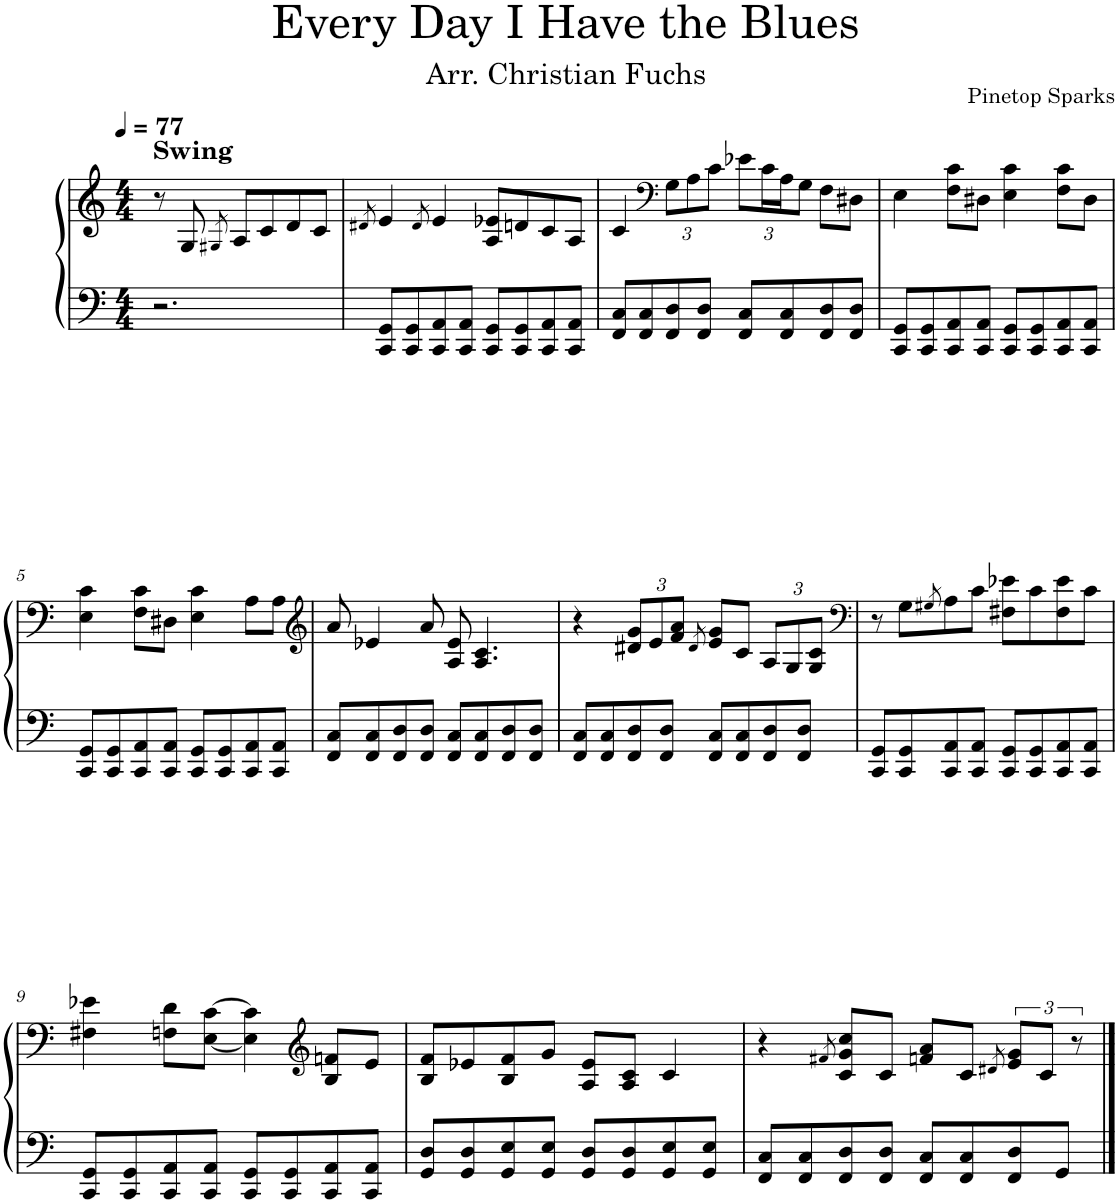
**kern	**kern
*part1	*part1
*staff2	*staff1
*I"Piano	*
*I'Pno.	*
*clefF4	*clefG2
*k[]	*k[]
*M4/4	*M4/4
*MM77	*MM77
=1	=1
!	!LO:TX:a:B:t=Swing
2.r	8r
.	8G/
.	8qG#X/
.	8A/L
.	8c/
.	8d/
.	8c/J
=2	=2
.	8qd#X/
8CC/ 8GG/L	4e/
8CC/ 8GG/	.
.	8qd#/
8CC/ 8AA/	4e/
8CC/ 8AA/J	.
8CC/ 8GG/L	8A/ 8e-X/L
8CC/ 8GG/	8dn/
8CC/ 8AA/	8c/
8CC/ 8AA/J	8A/J
=3	=3
8FF/ 8C/L	4c/
8FF/ 8C/	.
*	*clefF4
*	*Xbrackettup
8FF/ 8D/	12G\L
.	12A\
8FF/ 8D/J	.
.	12c\J
8FF/ 8C/L	12e-X\L
.	24c\L
8FF/ 8C/	24A\J
.	12G\J
8FF/ 8D/	8F\L
8FF/ 8D/J	8D#X\J
=4	=4
8CC/ 8GG/L	4E\
8CC/ 8GG/	.
8CC/ 8AA/	8F\ 8c\L
8CC/ 8AA/J	8D#X\J
8CC/ 8GG/L	4E\ 4c\
8CC/ 8GG/	.
8CC/ 8AA/	8F\ 8c\L
8CC/ 8AA/J	8D#\J
!!LO:LB:g=z
=5	=5
8CC/ 8GG/L	4E\ 4c\
8CC/ 8GG/	.
8CC/ 8AA/	8F\ 8c\L
8CC/ 8AA/J	8D#X\J
8CC/ 8GG/L	4E\ 4c\
8CC/ 8GG/	.
8CC/ 8AA/	8A\L
8CC/ 8AA/J	8A\J
=6	=6
*	*clefG2
8FF/ 8C/L	8a/
8FF/ 8C/	4e-X/
8FF/ 8D/	.
8FF/ 8D/J	8a/
8FF/ 8C/L	8A/ 8e-/
8FF/ 8C/	4.A/ 4.c/
8FF/ 8D/	.
8FF/ 8D/J	.
=7	=7
8FF/ 8C/L	4r
8FF/ 8C/	.
8FF/ 8D/	12d#X/ 12g/L
.	12e/
8FF/ 8D/J	.
.	12f/ 12a/J
.	8qd#/
8FF/ 8C/L	8e/ 8g/L
8FF/ 8C/	8c/J
8FF/ 8D/	12A/L
.	12G/
8FF/ 8D/J	.
.	12G/ 12c/J
=8	=8
*	*clefF4
8CC/ 8GG/L	8r
8CC/ 8GG/	8G\L
.	8qG#X/
8CC/ 8AA/	8A\
8CC/ 8AA/J	8c\J
8CC/ 8GG/L	8F#X\ 8e-X\L
8CC/ 8GG/	8c\
8CC/ 8AA/	8F#\ 8e-\
8CC/ 8AA/J	8c\J
!!LO:LB:g=z
=9	=9
8CC/ 8GG/L	4F#X\ 4e-X\
8CC/ 8GG/	.
8CC/ 8AA/	8Fn\ 8d\L
8CC/ 8AA/J	[8E\ [8c\J
8CC/ 8GG/L	4E\] 4c\]
8CC/ 8GG/	.
*	*clefG2
8CC/ 8AA/	8B/ 8fn/L
8CC/ 8AA/J	8e-/J
=10	=10
8GG/ 8D/L	8B/ 8f/L
8GG/ 8D/	8e-X/
8GG/ 8E/	8B/ 8f/
8GG/ 8E/J	8g/J
8GG/ 8D/L	8A/ 8e-/L
8GG/ 8D/	8A/ 8c/J
8GG/ 8E/	4c/
8GG/ 8E/J	.
=11	=11
8FF/ 8C/L	4r
8FF/ 8C/	.
.	8qf#X/
8FF/ 8D/	8c/ 8g/ 8cc/L
8FF/ 8D/J	8c/J
8FF/ 8C/L	8fn/ 8a/L
8FF/ 8C/	8c/J
.	8qd#X/
*	*brackettup
8FF/ 8D/	12e/ 12g/L
.	12c/J
8GG/J	.
.	12r
==	==
*-	*-
